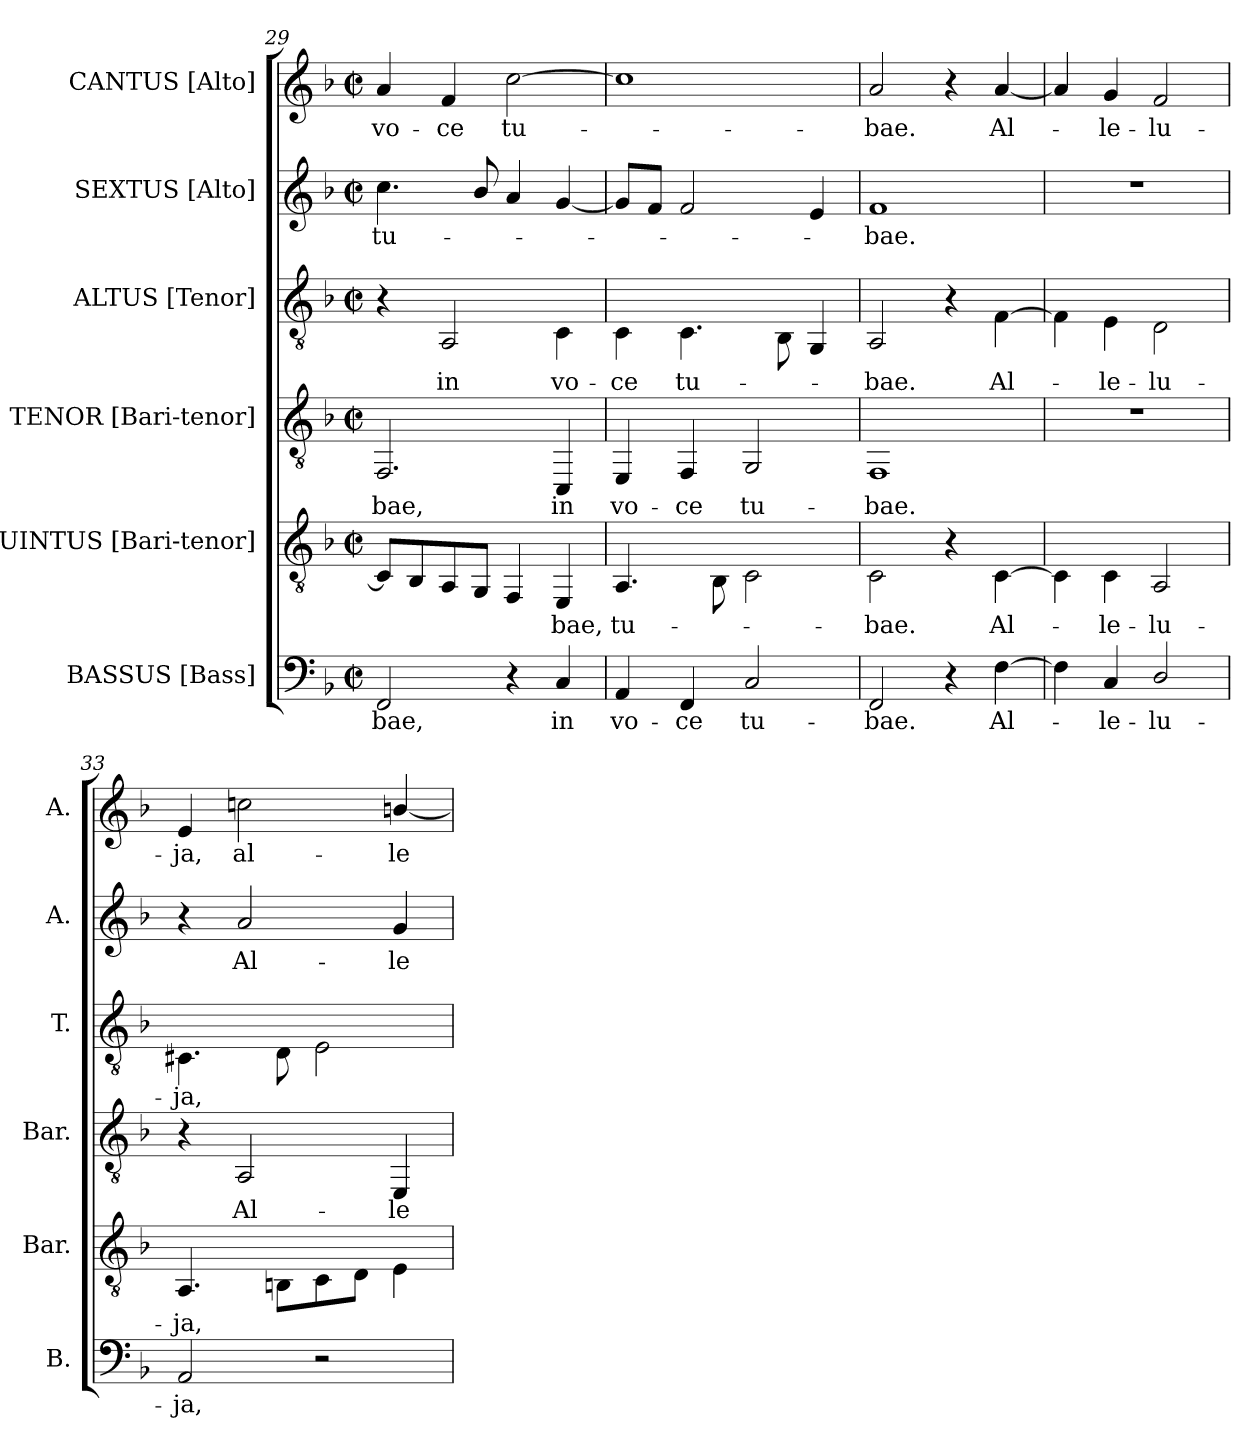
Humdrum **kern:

**kern	**text	**kern	**text	**kern	**text	**kern	**text	**kern	**text	**kern	**text
*part6	*part6	*part5	*part5	*part4	*part4	*part3	*part3	*part2	*part2	*part1	*part1
*staff6	*staff6	*staff5	*staff5	*staff4	*staff4	*staff3	*staff3	*staff2	*staff2	*staff1	*staff1
*I"BASSUS [Bass]	*	*I"QUINTUS [Bari-tenor]	*	*I"TENOR [Bari-tenor]	*	*I"ALTUS [Tenor]	*	*I"SEXTUS [Alto]	*	*I"CANTUS [Alto]	*
*I'B.	*	*I'Bar.	*	*I'Bar.	*	*I'T.	*	*I'A.	*	*I'A.	*
*clefF4	*	*clefGv2	*	*clefGv2	*	*clefGv2	*	*clefG2	*	*clefG2	*
*k[b-]	*	*k[b-]	*	*k[b-]	*	*k[b-]	*	*k[b-]	*	*k[b-]	*
*d:	*	*d:	*	*d:	*	*d:	*	*d:	*	*d:	*
*M2/2	*	*M2/2	*	*M2/2	*	*M2/2	*	*M2/2	*	*M2/2	*
*met(c|)	*	*met(c|)	*	*met(c|)	*	*met(c|)	*	*met(c|)	*	*met(c|)	*
=29	=29	=29	=29	=29	=29	=29	=29	=29	=29	=29	=29
!	!LO:LY:b:color=#000000	!	!	!	!	!	!	!	!	!	!
!	!	!	!	!	!LO:LY:b:color=#000000	!	!	!	!	!	!
!	!	!	!	!	!	!	!	!	!LO:LY:b:color=#000000	!	!
!	!	!	!	!	!	!	!	!	!	!	!LO:LY:b:color=#000000
2FFi/	-bae,	8Ci/L]	.	2.FFi/	-bae,	4r	.	4.cci\	tu-	4ai/	vo-
.	.	8BB-i/	.	.	.	.	.	.	.	.	.
!	!	!	!	!	!	!	!LO:LY:b:color=#000000	!	!	!	!
!	!	!	!	!	!	!	!	!	!	!	!LO:LY:b:color=#000000
.	.	8AAi/	.	.	.	2AAi/	in	.	.	4fi/	-ce
.	.	8GGi/J	.	.	.	.	.	8b-i/	.	.	.
!	!	!	!	!	!	!	!	!	!	!	!LO:LY:b:color=#000000
4r	.	4FFi/	.	.	.	.	.	4ai/	.	[2cci\	tu-
!	!LO:LY:b:color=#000000	!	!	!	!	!	!	!	!	!	!
!	!	!	!LO:LY:b:color=#000000	!	!	!	!	!	!	!	!
!	!	!	!	!	!LO:LY:b:color=#000000	!	!	!	!	!	!
!	!	!	!	!	!	!	!LO:LY:b:color=#000000	!	!	!	!
4Ci/	in	4EEi/	-bae,	4CCi/	in	4Ci\	vo-	[4gi/	.	.	.
=30	=30	=30	=30	=30	=30	=30	=30	=30	=30	=30	=30
!	!LO:LY:b:color=#000000	!	!	!	!	!	!	!	!	!	!
!	!	!	!LO:LY:b:color=#000000	!	!	!	!	!	!	!	!
!	!	!	!	!	!LO:LY:b:color=#000000	!	!	!	!	!	!
!	!	!	!	!	!	!	!LO:LY:b:color=#000000	!	!	!	!
4AAi/	vo-	4.AAi/	tu-	4EEi/	vo-	4Ci\	-ce	8gi/L]	.	1cci]	.
.	.	.	.	.	.	.	.	8fi/J	.	.	.
!	!LO:LY:b:color=#000000	!	!	!	!	!	!	!	!	!	!
!	!	!	!	!	!LO:LY:b:color=#000000	!	!	!	!	!	!
!	!	!	!	!	!	!	!LO:LY:b:color=#000000	!	!	!	!
4FFi/	-ce	.	.	4FFi/	-ce	4.Ci\	tu-	2fi/	.	.	.
.	.	8BB-i\	.	.	.	.	.	.	.	.	.
!	!LO:LY:b:color=#000000	!	!	!	!	!	!	!	!	!	!
!	!	!	!	!	!LO:LY:b:color=#000000	!	!	!	!	!	!
2Ci/	tu-	2Ci\	.	2GGi/	tu-	.	.	.	.	.	.
.	.	.	.	.	.	8BB-i\	.	.	.	.	.
.	.	.	.	.	.	4GGi/	.	4ei/	.	.	.
=31	=31	=31	=31	=31	=31	=31	=31	=31	=31	=31	=31
!	!LO:LY:b:color=#000000	!	!	!	!	!	!	!	!	!	!
!	!	!	!LO:LY:b:color=#000000	!	!	!	!	!	!	!	!
!	!	!	!	!	!LO:LY:b:color=#000000	!	!	!	!	!	!
!	!	!	!	!	!	!	!LO:LY:b:color=#000000	!	!	!	!
!	!	!	!	!	!	!	!	!	!LO:LY:b:color=#000000	!	!
!	!	!	!	!	!	!	!	!	!	!	!LO:LY:b:color=#000000
2FFi/	-bae.	2Ci\	-bae.	1FFi	-bae.	2AAi/	-bae.	1fi	-bae.	2ai/	-bae.
4r	.	4r	.	.	.	4r	.	.	.	4r	.
!	!LO:LY:b:color=#000000	!	!	!	!	!	!	!	!	!	!
!	!	!	!LO:LY:b:color=#000000	!	!	!	!	!	!	!	!
!	!	!	!	!	!	!	!LO:LY:b:color=#000000	!	!	!	!
!	!	!	!	!	!	!	!	!	!	!	!LO:LY:b:color=#000000
[4Fi\	Al-	[4Ci\	Al-	.	.	[4Fi\	Al-	.	.	[4ai/	Al-
=32	=32	=32	=32	=32	=32	=32	=32	=32	=32	=32	=32
4Fi\]	.	4Ci\]	.	1r	.	4Fi\]	.	1r	.	4ai/]	.
!	!LO:LY:b:color=#000000	!	!	!	!	!	!	!	!	!	!
!	!	!	!LO:LY:b:color=#000000	!	!	!	!	!	!	!	!
!	!	!	!	!	!	!	!LO:LY:b:color=#000000	!	!	!	!
!	!	!	!	!	!	!	!	!	!	!	!LO:LY:b:color=#000000
4Ci/	-le-	4Ci\	-le-	.	.	4Ei\	-le-	.	.	4gi/	-le-
!	!LO:LY:b:color=#000000	!	!	!	!	!	!	!	!	!	!
!	!	!	!LO:LY:b:color=#000000	!	!	!	!	!	!	!	!
!	!	!	!	!	!	!	!LO:LY:b:color=#000000	!	!	!	!
!	!	!	!	!	!	!	!	!	!	!	!LO:LY:b:color=#000000
2Di/	-lu-	2AAi/	-lu-	.	.	2Di\	-lu-	.	.	2fi/	-lu-
!!LO:LB:g=z
=33	=33	=33	=33	=33	=33	=33	=33	=33	=33	=33	=33
!	!LO:LY:b:color=#000000	!	!	!	!	!	!	!	!	!	!
!	!	!	!LO:LY:b:color=#000000	!	!	!	!	!	!	!	!
!	!	!	!	!	!	!	!LO:LY:b:color=#000000	!	!	!	!
!	!	!	!	!	!	!	!	!	!	!	!LO:LY:b:color=#000000
2AAi/	-ja,	4.AAi/	-ja,	4r	.	4.C#Xi\	-ja,	4r	.	4ei/	-ja,
!	!	!	!	!	!LO:LY:b:color=#000000	!	!	!	!	!	!
!	!	!	!	!	!	!	!	!	!LO:LY:b:color=#000000	!	!
!	!	!	!	!	!	!	!	!	!	!	!LO:LY:b:color=#000000
.	.	.	.	2AAi/	Al-	.	.	2ai/	Al-	2ccni\	al-
.	.	8BBni\L	.	.	.	8Di\	.	.	.	.	.
2r	.	8Ci\	.	.	.	2Ei\	.	.	.	.	.
.	.	8Di\J	.	.	.	.	.	.	.	.	.
!	!	!	!	!	!LO:LY:b:color=#000000	!	!	!	!	!	!
!	!	!	!	!	!	!	!	!	!LO:LY:b:color=#000000	!	!
!	!	!	!	!	!	!	!	!	!	!	!LO:LY:b:color=#000000
.	.	4Ei\	.	4EEi/	-le-	.	.	4gi/	-le-	[4bni/	-le-
=	=	=	=	=	=	=	=	=	=	=	=
*-	*-	*-	*-	*-	*-	*-	*-	*-	*-	*-	*-
